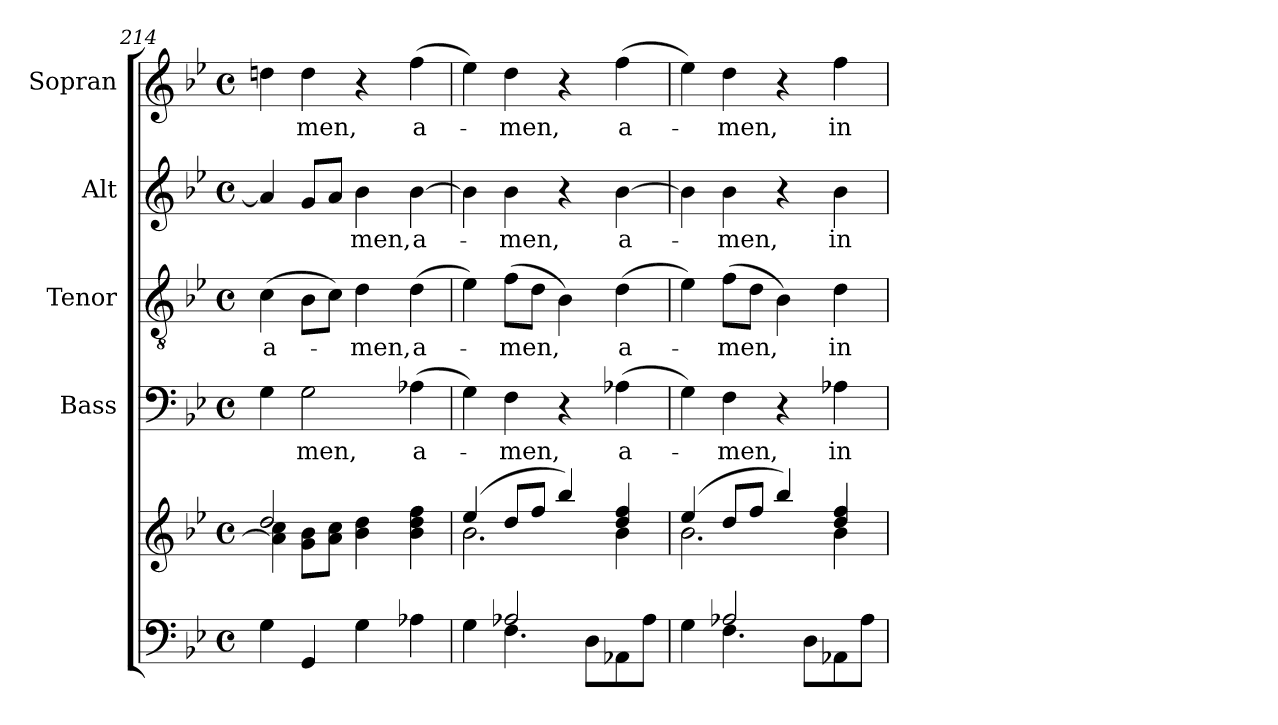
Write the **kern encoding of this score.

**kern	**kern	**kern	**text	**kern	**text	**kern	**text	**kern	**text
*part5	*part5	*part4	*part4	*part3	*part3	*part2	*part2	*part1	*part1
*staff6	*staff5	*staff4	*staff4	*staff3	*staff3	*staff2	*staff2	*staff1	*staff1
*	*	*I"Bass	*	*I"Tenor	*	*I"Alt	*	*I"Sopran	*
*	*	*I'B.	*	*I'T.	*	*I'A.	*	*I'S.	*
*clefF4	*clefG2	*clefF4	*	*clefGv2	*	*clefG2	*	*clefG2	*
*k[b-e-]	*k[b-e-]	*k[b-e-]	*	*k[b-e-]	*	*k[b-e-]	*	*k[b-e-]	*
*B-:	*B-:	*B-:	*	*B-:	*	*B-:	*	*B-:	*
*M4/4	*M4/4	*M4/4	*	*M4/4	*	*M4/4	*	*M4/4	*
*met(c)	*met(c)	*met(c)	*	*met(c)	*	*met(c)	*	*met(c)	*
=214	=214	=214	=214	=214	=214	=214	=214	=214	=214
*	*^	*	*	*	*	*	*	*	*
!	!	!	!	!	!	!LO:LY:b	!	!	!	!
4G\	2dd/	4a\] 4cc\	4G\	.	(>4c\	a-	4a/]	.	4ddn\	.
!	!	!	!	!LO:LY:b	!	!	!	!	!	!LO:LY:b
4GG/	.	8g\ 8b-\L	2G\	-men,	8B-\L	.	8g/L	.	4dd\	-men,
.	.	8a\ 8cc\J	.	.	8c\J)	.	8a/J	.	.	.
!	!	!	!	!	!	!LO:LY:b	!	!LO:LY:b	!	!
4G\	2ryy	4b-\ 4dd\	.	.	4d\	-men,	4b-\	-men,	4r	.
!	!	!	!	!LO:LY:b	!	!LO:LY:b	!	!LO:LY:b	!	!LO:LY:b
4A-X\	.	4b-\ 4dd\ 4ff\	(>4A-X\	a-	(>4d\	a-	[4b-\	a-	(>4ff\	a-
=215	=215	=215	=215	=215	=215	=215	=215	=215	=215	=215
*^	*	*	*	*	*	*	*	*	*	*
4ryy	4G\	(4ee-/	2.b-\	4G\)	.	4e-\)	.	4b-\]	.	4ee-\)	.
!	!	!	!	!	!LO:LY:b	!	!LO:LY:b	!	!LO:LY:b	!	!LO:LY:b
2A-X/	4.F\	8dd/L	.	4F\	-men,	(>8f\L	-men,	4b-\	-men,	4dd\	-men,
.	.	8ff/J	.	.	.	8d\J	.	.	.	.	.
.	.	4bb-/)	.	4r	.	4B-\)	.	4r	.	4r	.
.	8D\L	.	.	.	.	.	.	.	.	.	.
!	!	!	!	!	!LO:LY:b	!	!LO:LY:b	!	!LO:LY:b	!	!LO:LY:b
4ryy	8AA-X\	4dd/ 4ff/	4b-\	(>4A-X\	a-	(>4d\	a-	[4b-\	a-	(>4ff\	a-
.	8A-\J	.	.	.	.	.	.	.	.	.	.
!!LO:LB:g=z
=216	=216	=216	=216	=216	=216	=216	=216	=216	=216	=216	=216
4ryy	4G\	(4ee-/	2.b-\	4G\)	.	4e-\)	.	4b-\]	.	4ee-\)	.
!	!	!	!	!	!LO:LY:b	!	!LO:LY:b	!	!LO:LY:b	!	!LO:LY:b
2A-X/	4.F\	8dd/L	.	4F\	-men,	(>8f\L	-men,	4b-\	-men,	4dd\	-men,
.	.	8ff/J	.	.	.	8d\J	.	.	.	.	.
.	.	4bb-/)	.	4r	.	4B-\)	.	4r	.	4r	.
.	8D\L	.	.	.	.	.	.	.	.	.	.
!	!	!	!	!	!LO:LY:b	!	!LO:LY:b	!	!LO:LY:b	!	!LO:LY:b
4ryy	8AA-X\	4dd/ 4ff/	4b-\	4A-X\	in	4d\	in	4b-\	in	4ff\	in
.	8A-\J	.	.	.	.	.	.	.	.	.	.
*v	*v	*	*	*	*	*	*	*	*	*	*
*	*v	*v	*	*	*	*	*	*	*	*
=	=	=	=	=	=	=	=	=	=
*-	*-	*-	*-	*-	*-	*-	*-	*-	*-
